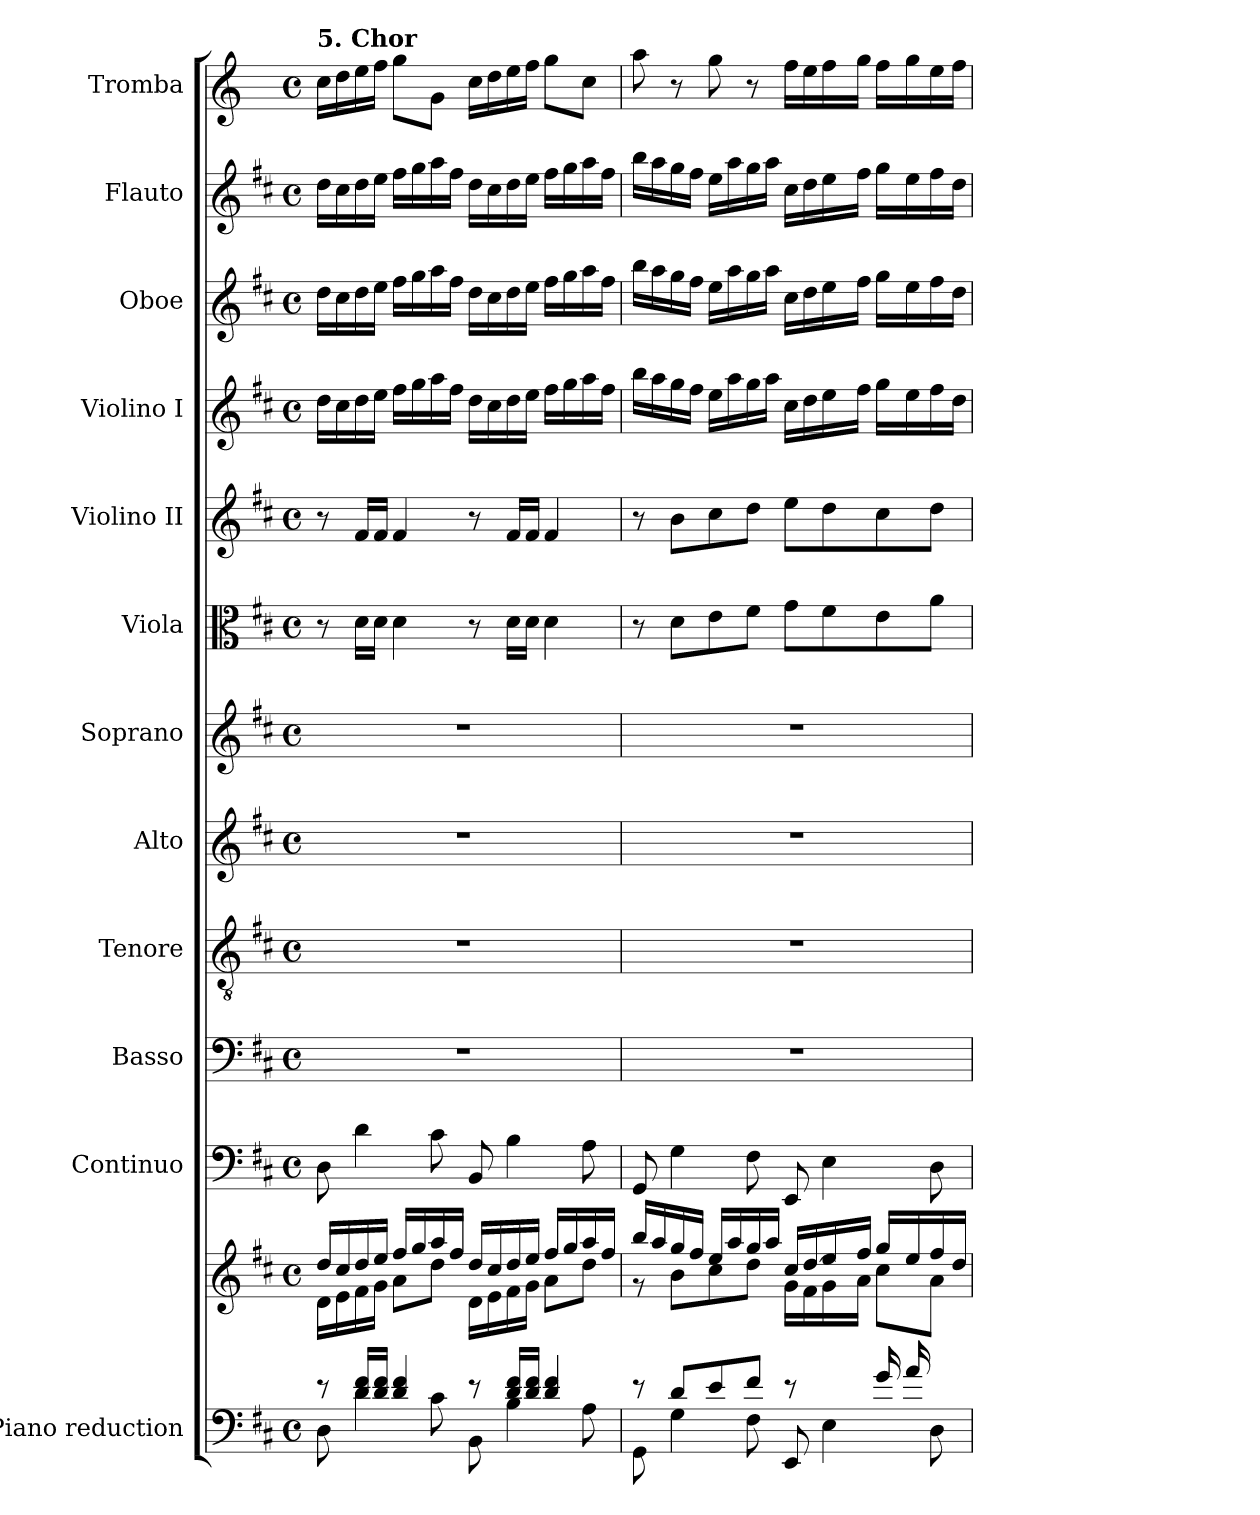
**kern	**kern	**kern	**kern	**kern	**kern	**kern	**kern	**kern	**kern	**kern	**kern	**kern
*part12	*part12	*part11	*part10	*part9	*part8	*part7	*part6	*part5	*part4	*part3	*part2	*part1
*staff13	*staff12	*staff11	*staff10	*staff9	*staff8	*staff7	*staff6	*staff5	*staff4	*staff3	*staff2	*staff1
*I"Piano reduction	*	*I"Continuo	*I"Basso	*I"Tenore	*I"Alto	*I"Soprano	*I"Viola	*I"Violino II	*I"Violino I	*I"Oboe	*I"Flauto	*I"Tromba
*I'Pno	*	*	*	*	*	*	*I'Vla	*I'Vln	*I'Vln	*I'Ob	*I'Fl	*
*stria5	*stria5	*	*	*	*	*	*	*	*	*	*	*
*clefF4	*clefG2	*clefF4	*clefF4	*clefGv2	*clefG2	*clefG2	*clefC3	*clefG2	*clefG2	*clefG2	*clefG2	*clefG2
*	*	*	*	*	*	*	*	*	*	*	*	*ITrd-1c-2
*k[f#c#]	*k[f#c#]	*k[f#c#]	*k[f#c#]	*k[f#c#]	*k[f#c#]	*k[f#c#]	*k[f#c#]	*k[f#c#]	*k[f#c#]	*k[f#c#]	*k[f#c#]	*k[f#c#]
*M4/4	*M4/4	*M4/4	*M4/4	*M4/4	*M4/4	*M4/4	*M4/4	*M4/4	*M4/4	*M4/4	*M4/4	*M4/4
*met(c)	*met(c)	*met(c)	*met(c)	*met(c)	*met(c)	*met(c)	*met(c)	*met(c)	*met(c)	*met(c)	*met(c)	*met(c)
=1	=1	=1	=1	=1	=1	=1	=1	=1	=1	=1	=1	=1
*^	*^	*	*	*	*	*	*	*	*	*	*	*
!	!	!	!	!	!	!	!	!	!	!	!	!	!	!LO:TX:a:B:t=5. Chor
8r	8D\	16dd/LL	16d\LL	8D\	1r	1r	1r	1r	8r	8r	16dd\LL	16dd\LL	16dd\LL	16dd\LL
.	.	16cc#/	16e\	.	.	.	.	.	.	.	16cc#\	16cc#\	16cc#\	16ee\
16d/ 16f#/LL	4d\	16dd/	16f#\	4d\	.	.	.	.	16d\LL	16f#/LL	16dd\	16dd\	16dd\	16ff#\
16d/ 16f#/JJ	.	16ee/JJ	16g\JJ	.	.	.	.	.	16d\JJ	16f#/JJ	16ee\JJ	16ee\JJ	16ee\JJ	16gg\JJ
4d/ 4f#/	.	16ff#/LL	8a\L	.	.	.	.	.	4d\	4f#/	16ff#\LL	16ff#\LL	16ff#\LL	8aa\L
.	.	16gg/	.	.	.	.	.	.	.	.	16gg\	16gg\	16gg\	.
.	8c#\	16aa/	8dd\J	8c#\	.	.	.	.	.	.	16aa\	16aa\	16aa\	8a\J
.	.	16ff#/JJ	.	.	.	.	.	.	.	.	16ff#\JJ	16ff#\JJ	16ff#\JJ	.
8r	8BB\	16dd/LL	16d\LL	8BB/	.	.	.	.	8r	8r	16dd\LL	16dd\LL	16dd\LL	16dd\LL
.	.	16cc#/	16e\	.	.	.	.	.	.	.	16cc#\	16cc#\	16cc#\	16ee\
16d/ 16f#/LL	4B\	16dd/	16f#\	4B\	.	.	.	.	16d\LL	16f#/LL	16dd\	16dd\	16dd\	16ff#\
16d/ 16f#/JJ	.	16ee/JJ	16g\JJ	.	.	.	.	.	16d\JJ	16f#/JJ	16ee\JJ	16ee\JJ	16ee\JJ	16gg\JJ
4d/ 4f#/	.	16ff#/LL	8a\L	.	.	.	.	.	4d\	4f#/	16ff#\LL	16ff#\LL	16ff#\LL	8aa\L
.	.	16gg/	.	.	.	.	.	.	.	.	16gg\	16gg\	16gg\	.
.	8A\	16aa/	8dd\J	8A\	.	.	.	.	.	.	16aa\	16aa\	16aa\	8dd\J
.	.	16ff#/JJ	.	.	.	.	.	.	.	.	16ff#\JJ	16ff#\JJ	16ff#\JJ	.
=2	=2	=2	=2	=2	=2	=2	=2	=2	=2	=2	=2	=2	=2	=2
*	*	*	*^	*	*	*	*	*	*	*	*	*	*	*
8r	8GG\	16bb/LL	8r	8ryy	8GG/	1r	1r	1r	1r	8r	8r	16bb\LL	16bb\LL	16bb\LL	8bb\
.	.	16aa/	.	.	.	.	.	.	.	.	.	16aa\	16aa\	16aa\	.
*	*	*	*v	*v	*	*	*	*	*	*	*	*	*	*	*
8d/L	4G\	16gg/	8b\L	4G\	.	.	.	.	8d\L	8b\L	16gg\	16gg\	16gg\	8r
.	.	16ff#/JJ	.	.	.	.	.	.	.	.	16ff#\JJ	16ff#\JJ	16ff#\JJ	.
8e/	.	16ee/LL	8cc#\	.	.	.	.	.	8e\	8cc#\	16ee\LL	16ee\LL	16ee\LL	8aa\
.	.	16aa/	.	.	.	.	.	.	.	.	16aa\	16aa\	16aa\	.
8f#/J	8F#\	16gg/	8dd\J	8F#\	.	.	.	.	8f#\J	8dd\J	16gg\	16gg\	16gg\	8r
.	.	16aa/JJ	.	.	.	.	.	.	.	.	16aa\JJ	16aa\JJ	16aa\JJ	.
8r	8EE/	16cc#/LL	16g\LL	8EE/	.	.	.	.	8g\L	8ee\L	16cc#\LL	16cc#\LL	16cc#\LL	16gg\LL
.	.	[<16dd/	16f#\	.	.	.	.	.	.	.	16dd\	16dd\	16dd\	16ff#\
*	*	*	*^	*	*	*	*	*	*	*	*	*	*	*
8ryy	4E\	16ee/	16g\	8dd/]	4E\	.	.	.	.	8f#\	8dd\	16ee\	16ee\	16ee\	16gg\
.	.	16ff#/JJ	16a\JJ	.	.	.	.	.	.	.	.	16ff#\JJ	16ff#\JJ	16ff#\JJ	16aa\JJ
16g/LL	.	16gg/LL	8cc#\L	8ryy	.	.	.	.	.	8e\	8cc#\	16gg\LL	16gg\LL	16gg\LL	16gg\LL
16a/	.	16ee/	.	.	.	.	.	.	.	.	.	16ee\	16ee\	16ee\	16aa\
8ryy	8D\	16ff#/	8a\J	16f#\	8D\	.	.	.	.	8a\J	8dd\J	16ff#\	16ff#\	16ff#\	16ff#\
.	.	16dd/JJ	.	16g\JJ	.	.	.	.	.	.	.	16dd\JJ	16dd\JJ	16dd\JJ	16gg\JJ
*v	*v	*	*	*	*	*	*	*	*	*	*	*	*	*	*
*	*v	*v	*v	*	*	*	*	*	*	*	*	*	*	*
=	=	=	=	=	=	=	=	=	=	=	=	=
*-	*-	*-	*-	*-	*-	*-	*-	*-	*-	*-	*-	*-
